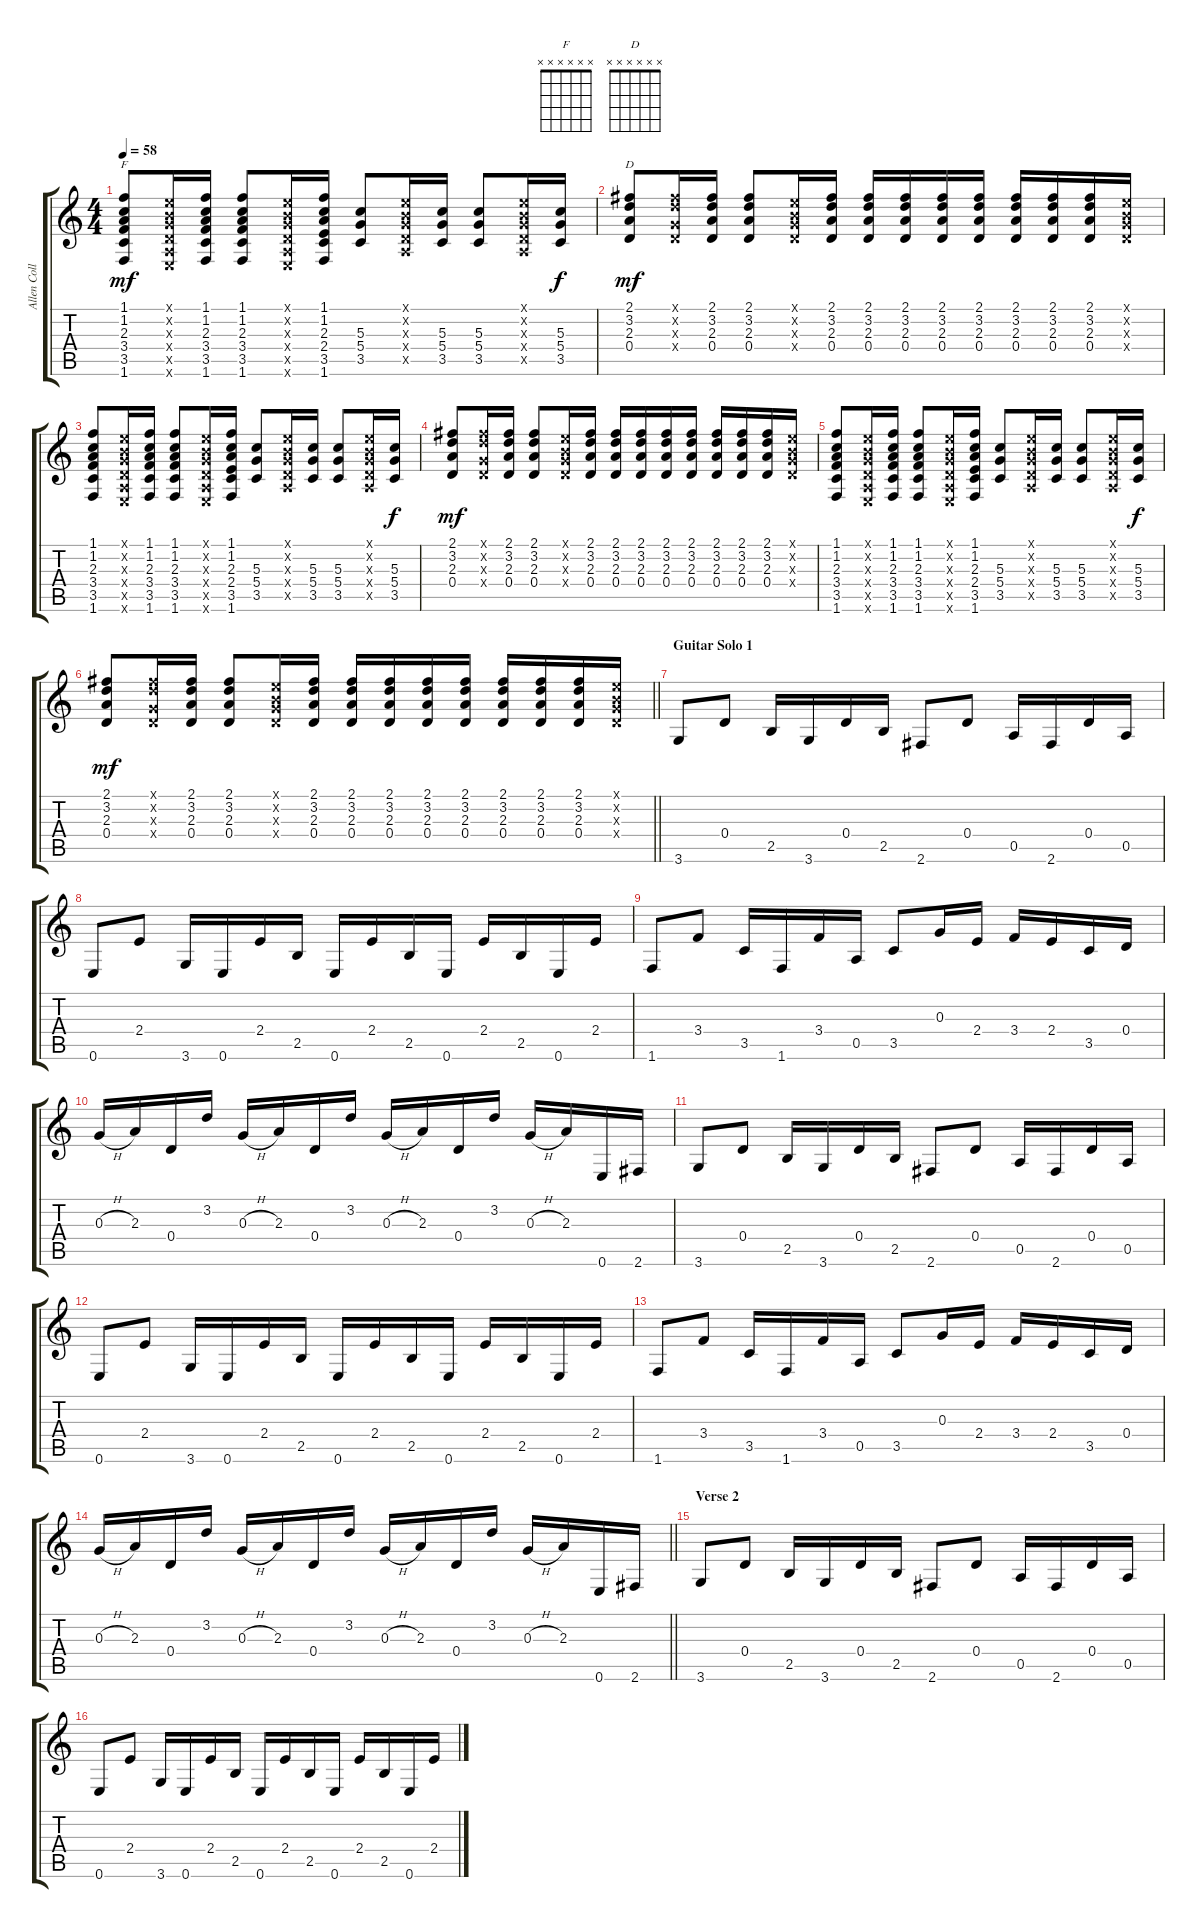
\track ("Allen Collins" "Allen Coll") {instrument overdrivenguitar}
\staff {score tabs}
\tuning (E4 B3 G3 D3 A2 E2) {hide}
\chord ("F" x x x x x x)
\chord ("D" x x x x x x)
\ts (4 4)
\tempo 58
\clef g2
\ks c
(1.1 1.2 2.3 3.4 3.5 1.6).8{ch "F" dy mf instrument overdrivenguitar} (0.1{x} 0.2{x} 0.3{x} 0.4{x} 0.5{x} 0.6{x}).16 (1.1 1.2 2.3 3.4 3.5 1.6).16 (1.1 1.2 2.3 3.4 3.5 1.6).8 (0.1{x} 0.2{x} 0.3{x} 0.4{x} 0.5{x} 0.6{x}).16 (1.1 1.2 2.3 2.4 3.5 1.6).16 (5.3 5.4 3.5).8 (0.1{x} 0.2{x} 0.3{x} 0.4{x} 0.5{x}).16 (5.3 5.4 3.5).16 (5.3 5.4 3.5).8 (0.1{x} 0.2{x} 0.3{x} 0.4{x} 0.5{x}).16 (5.3 5.4 3.5).16{dy f} |
(2.1 3.2 2.3 0.4).8{ch "D" dy mf} (2.1{x} 3.2{x} 0.3{x} 0.4{x}).16 (2.1 3.2 2.3 0.4).16 (2.1 3.2 2.3 0.4).8 (0.1{x} 0.2{x} 0.3{x} 0.4{x}).16 (2.1 3.2 2.3 0.4).16 (2.1 3.2 2.3 0.4).16 (2.1 3.2 2.3 0.4).16 (2.1 3.2 2.3 0.4).16 (2.1 3.2 2.3 0.4).16 (2.1 3.2 2.3 0.4).16 (2.1 3.2 2.3 0.4).16 (2.1 3.2 2.3 0.4).16 (0.1{x} 0.2{x} 0.3{x} 0.4{x}).16 |
(1.1 1.2 2.3 3.4 3.5 1.6).8 (0.1{x} 0.2{x} 0.3{x} 0.4{x} 0.5{x} 0.6{x}).16 (1.1 1.2 2.3 3.4 3.5 1.6).16 (1.1 1.2 2.3 3.4 3.5 1.6).8 (0.1{x} 0.2{x} 0.3{x} 0.4{x} 0.5{x} 0.6{x}).16 (1.1 1.2 2.3 2.4 3.5 1.6).16 (5.3 5.4 3.5).8 (0.1{x} 0.2{x} 0.3{x} 0.4{x} 0.5{x}).16 (5.3 5.4 3.5).16 (5.3 5.4 3.5).8 (0.1{x} 0.2{x} 0.3{x} 0.4{x} 0.5{x}).16 (5.3 5.4 3.5).16{dy f} |
(2.1 3.2 2.3 0.4).8{dy mf} (2.1{x} 3.2{x} 0.3{x} 0.4{x}).16 (2.1 3.2 2.3 0.4).16 (2.1 3.2 2.3 0.4).8 (0.1{x} 0.2{x} 0.3{x} 0.4{x}).16 (2.1 3.2 2.3 0.4).16 (2.1 3.2 2.3 0.4).16 (2.1 3.2 2.3 0.4).16 (2.1 3.2 2.3 0.4).16 (2.1 3.2 2.3 0.4).16 (2.1 3.2 2.3 0.4).16 (2.1 3.2 2.3 0.4).16 (2.1 3.2 2.3 0.4).16 (0.1{x} 0.2{x} 0.3{x} 0.4{x}).16 |
(1.1 1.2 2.3 3.4 3.5 1.6).8 (0.1{x} 0.2{x} 0.3{x} 0.4{x} 0.5{x} 0.6{x}).16 (1.1 1.2 2.3 3.4 3.5 1.6).16 (1.1 1.2 2.3 3.4 3.5 1.6).8 (0.1{x} 0.2{x} 0.3{x} 0.4{x} 0.5{x} 0.6{x}).16 (1.1 1.2 2.3 2.4 3.5 1.6).16 (5.3 5.4 3.5).8 (0.1{x} 0.2{x} 0.3{x} 0.4{x} 0.5{x}).16 (5.3 5.4 3.5).16 (5.3 5.4 3.5).8 (0.1{x} 0.2{x} 0.3{x} 0.4{x} 0.5{x}).16 (5.3 5.4 3.5).16{dy f} |
\barLineRight lightlight
(2.1 3.2 2.3 0.4).8{dy mf} (2.1{x} 3.2{x} 0.3{x} 0.4{x}).16 (2.1 3.2 2.3 0.4).16 (2.1 3.2 2.3 0.4).8 (0.1{x} 0.2{x} 0.3{x} 0.4{x}).16 (2.1 3.2 2.3 0.4).16 (2.1 3.2 2.3 0.4).16 (2.1 3.2 2.3 0.4).16 (2.1 3.2 2.3 0.4).16 (2.1 3.2 2.3 0.4).16 (2.1 3.2 2.3 0.4).16 (2.1 3.2 2.3 0.4).16 (2.1 3.2 2.3 0.4).16 (0.1{x} 0.2{x} 0.3{x} 0.4{x}).16 |
\section ("" "Guitar Solo 1")
3.6.8{instrument electricguitarjazz} 0.4.8 2.5.16 3.6.16 0.4.16 2.5.16 2.6.8 0.4.8 0.5.16 2.6.16 0.4.16 0.5.16 |
0.6.8 2.4.8 3.6.16 0.6.16 2.4.16 2.5.16 0.6.16 2.4.16 2.5.16 0.6.16 2.4.16 2.5.16 0.6.16 2.4.16 |
1.6.8 3.4.8 3.5.16 1.6.16 3.4.16 0.5.16 3.5.8 0.3.16 2.4.16 3.4.16 2.4.16 3.5.16 0.4.16 |
0.3{h}.16 2.3.16 0.4.16 3.2.16 0.3{h}.16 2.3.16 0.4.16 3.2.16 0.3{h}.16 2.3.16 0.4.16 3.2.16 0.3{h}.16 2.3.16 0.6.16 2.6.16 |
3.6.8 0.4.8 2.5.16 3.6.16 0.4.16 2.5.16 2.6.8 0.4.8 0.5.16 2.6.16 0.4.16 0.5.16 |
0.6.8 2.4.8 3.6.16 0.6.16 2.4.16 2.5.16 0.6.16 2.4.16 2.5.16 0.6.16 2.4.16 2.5.16 0.6.16 2.4.16 |
1.6.8 3.4.8 3.5.16 1.6.16 3.4.16 0.5.16 3.5.8 0.3.16 2.4.16 3.4.16 2.4.16 3.5.16 0.4.16 |
\barLineRight lightlight
0.3{h}.16 2.3.16 0.4.16 3.2.16 0.3{h}.16 2.3.16 0.4.16 3.2.16 0.3{h}.16 2.3.16 0.4.16 3.2.16 0.3{h}.16 2.3.16 0.6.16 2.6.16 |
\section ("" "Verse 2")
3.6.8 0.4.8 2.5.16 3.6.16 0.4.16 2.5.16 2.6.8 0.4.8 0.5.16 2.6.16 0.4.16 0.5.16 |
0.6.8 2.4.8 3.6.16 0.6.16 2.4.16 2.5.16 0.6.16 2.4.16 2.5.16 0.6.16 2.4.16 2.5.16 0.6.16 2.4.16
